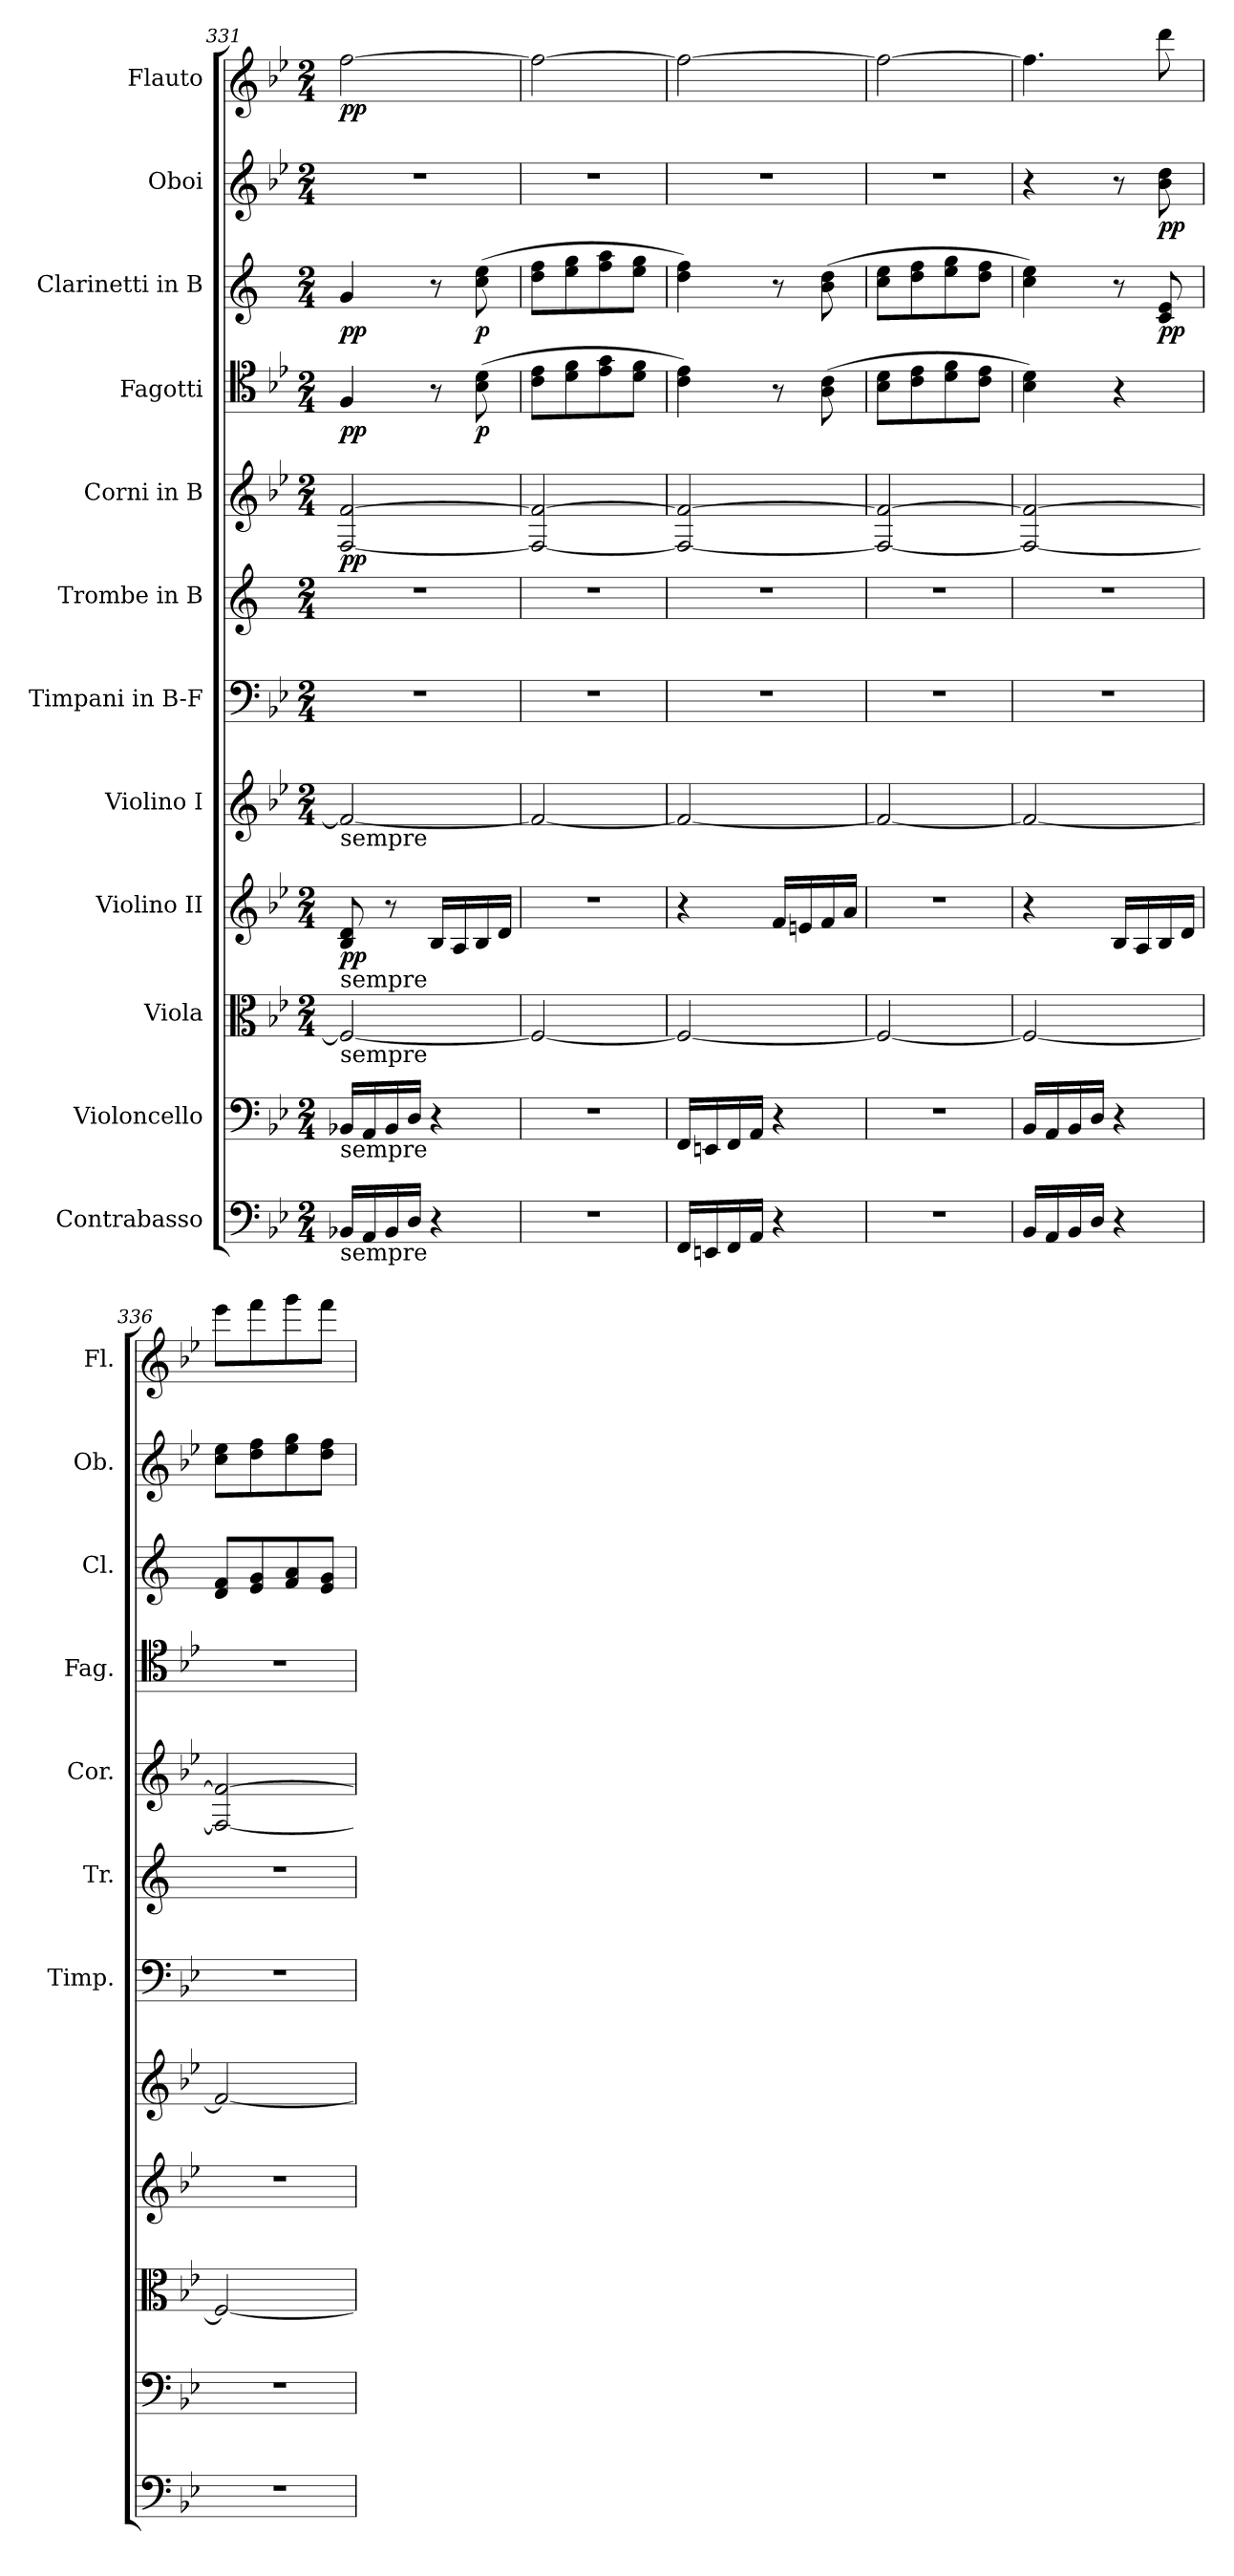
**kern	**kern	**kern	**kern	**dynam	**kern	**kern	**kern	**kern	**dynam	**kern	**dynam	**kern	**dynam	**kern	**dynam	**kern	**dynam
*part12	*part11	*part10	*part9	*part9	*part8	*part7	*part6	*part5	*part5	*part4	*part4	*part3	*part3	*part2	*part2	*part1	*part1
*staff12	*staff11	*staff10	*staff9	*staff9	*staff8	*staff7	*staff6	*staff5	*staff5	*staff4	*staff4	*staff3	*staff3	*staff2	*staff2	*staff1	*staff1
*I"Contrabasso	*I"Violoncello	*I"Viola	*I"Violino II	*	*I"Violino I	*I"Timpani in B-F	*I"Trombe in B	*I"Corni in B	*	*I"Fagotti	*	*I"Clarinetti in B	*	*I"Oboi	*	*I"Flauto	*
*	*	*	*	*	*	*I'Timp.	*I'Tr.	*I'Cor.	*	*I'Fag.	*	*I'Cl.	*	*I'Ob.	*	*I'Fl.	*
*clefF4	*clefF4	*clefC3	*clefG2	*	*clefG2	*clefF4	*clefG2	*clefG2	*	*clefC4	*	*clefG2	*	*clefG2	*	*clefG2	*
*ITrd7c12	*	*	*	*	*	*	*ITrd1c2	*ITrd8c14	*	*	*	*ITrd1c2	*	*	*	*	*
*k[b-e-]	*k[b-e-]	*k[b-e-]	*k[b-e-]	*	*k[b-e-]	*k[b-e-]	*k[b-e-]	*k[b-e-]	*	*k[b-e-]	*	*k[b-e-]	*	*k[b-e-]	*	*k[b-e-]	*
*M2/4	*M2/4	*M2/4	*M2/4	*	*M2/4	*M2/4	*M2/4	*M2/4	*	*M2/4	*	*M2/4	*	*M2/4	*	*M2/4	*
=331	=331	=331	=331	=331	=331	=331	=331	=331	=331	=331	=331	=331	=331	=331	=331	=331	=331
!	!	!	!	!	!LO:TX:b:t=sempre	!	!	!	!	!	!	!	!	!	!	!	!
!	!	!	!LO:TX:b:t=sempre	!	!	!	!	!	!	!	!	!	!	!	!	!	!
!	!	!LO:TX:b:t=sempre	!	!	!	!	!	!	!	!	!	!	!	!	!	!	!
!	!LO:TX:b:t=sempre	!	!	!	!	!	!	!	!	!	!	!	!	!	!	!	!
!LO:TX:b:t=sempre	!	!	!	!	!	!	!	!	!	!	!	!	!	!	!	!	!
!	!	!	!	!LO:DY:b	!	!	!	!	!LO:DY:b	!	!LO:DY:b	!	!LO:DY:b	!	!	!	!LO:DY:b
16BBB-X/LL	16BB-X/LL	2F/_	8B-/ 8d/	pp	2f/_	2r	2r	[2FF/ [2F/	pp	4F/	pp	4f/	pp	2r	.	[2ff\	pp
16AAA/	16AA/	.	.	.	.	.	.	.	.	.	.	.	.	.	.	.	.
16BBB-/	16BB-/	.	8r	.	.	.	.	.	.	.	.	.	.	.	.	.	.
16DD/JJ	16D/JJ	.	.	.	.	.	.	.	.	.	.	.	.	.	.	.	.
4r	4r	.	16B-/LL	.	.	.	.	.	.	8r	.	8r	.	.	.	.	.
.	.	.	16A/	.	.	.	.	.	.	.	.	.	.	.	.	.	.
!	!	!	!	!	!	!	!	!	!	!	!LO:DY:b	!	!LO:DY:b	!	!	!	!
.	.	.	16B-/	.	.	.	.	.	.	(8B-\ 8d\	p	(8b-\ 8dd\	p	.	.	.	.
.	.	.	16d/JJ	.	.	.	.	.	.	.	.	.	.	.	.	.	.
=332	=332	=332	=332	=332	=332	=332	=332	=332	=332	=332	=332	=332	=332	=332	=332	=332	=332
2r	2r	2F/_	2r	.	2f/_	2r	2r	2FF/_ 2F/_	.	8c\ 8e-\L	.	8cc\ 8ee-\L	.	2r	.	2ff\_	.
.	.	.	.	.	.	.	.	.	.	8d\ 8f\	.	8dd\ 8ff\	.	.	.	.	.
.	.	.	.	.	.	.	.	.	.	8e-\ 8g\	.	8ee-\ 8gg\	.	.	.	.	.
.	.	.	.	.	.	.	.	.	.	8d\ 8f\J	.	8dd\ 8ff\J	.	.	.	.	.
=333	=333	=333	=333	=333	=333	=333	=333	=333	=333	=333	=333	=333	=333	=333	=333	=333	=333
16FFF/LL	16FF/LL	2F/_	4r	.	2f/_	2r	2r	2FF/_ 2F/_	.	4c\ 4e-\)	.	4cc\ 4ee-\)	.	2r	.	2ff\_	.
16EEEn/	16EEn/	.	.	.	.	.	.	.	.	.	.	.	.	.	.	.	.
16FFF/	16FF/	.	.	.	.	.	.	.	.	.	.	.	.	.	.	.	.
16AAA/JJ	16AA/JJ	.	.	.	.	.	.	.	.	.	.	.	.	.	.	.	.
4r	4r	.	16f/LL	.	.	.	.	.	.	8r	.	8r	.	.	.	.	.
.	.	.	16en/	.	.	.	.	.	.	.	.	.	.	.	.	.	.
.	.	.	16f/	.	.	.	.	.	.	(8A\ 8c\	.	(8a\ 8cc\	.	.	.	.	.
.	.	.	16a/JJ	.	.	.	.	.	.	.	.	.	.	.	.	.	.
=334	=334	=334	=334	=334	=334	=334	=334	=334	=334	=334	=334	=334	=334	=334	=334	=334	=334
2r	2r	2F/_	2r	.	2f/_	2r	2r	2FF/_ 2F/_	.	8B-\ 8d\L	.	8b-\ 8dd\L	.	2r	.	2ff\_	.
.	.	.	.	.	.	.	.	.	.	8c\ 8e-\	.	8cc\ 8ee-\	.	.	.	.	.
.	.	.	.	.	.	.	.	.	.	8d\ 8f\	.	8dd\ 8ff\	.	.	.	.	.
.	.	.	.	.	.	.	.	.	.	8c\ 8e-\J	.	8cc\ 8ee-\J	.	.	.	.	.
!!LO:LB:g=z
=335	=335	=335	=335	=335	=335	=335	=335	=335	=335	=335	=335	=335	=335	=335	=335	=335	=335
16BBB-/LL	16BB-/LL	2F/_	4r	.	2f/_	2r	2r	2FF/_ 2F/_	.	4B-\ 4d\)	.	4b-\ 4dd\)	.	4r	.	4.ff\]	.
16AAA/	16AA/	.	.	.	.	.	.	.	.	.	.	.	.	.	.	.	.
16BBB-/	16BB-/	.	.	.	.	.	.	.	.	.	.	.	.	.	.	.	.
16DD/JJ	16D/JJ	.	.	.	.	.	.	.	.	.	.	.	.	.	.	.	.
4r	4r	.	16B-/LL	.	.	.	.	.	.	4r	.	8r	.	8r	.	.	.
.	.	.	16A/	.	.	.	.	.	.	.	.	.	.	.	.	.	.
!	!	!	!	!	!	!	!	!	!	!	!	!	!LO:DY:b	!	!LO:DY:b	!	!
.	.	.	16B-/	.	.	.	.	.	.	.	.	8B-/ 8d/	pp	8b-\ 8dd\	pp	8ddd\	.
.	.	.	16d/JJ	.	.	.	.	.	.	.	.	.	.	.	.	.	.
=336	=336	=336	=336	=336	=336	=336	=336	=336	=336	=336	=336	=336	=336	=336	=336	=336	=336
2r	2r	2F/_	2r	.	2f/_	2r	2r	2FF/_ 2F/_	.	2r	.	8c/ 8e-/L	.	8cc\ 8ee-\L	.	8eee-\L	.
.	.	.	.	.	.	.	.	.	.	.	.	8d/ 8f/	.	8dd\ 8ff\	.	8fff\	.
.	.	.	.	.	.	.	.	.	.	.	.	8e-/ 8g/	.	8ee-\ 8gg\	.	8ggg\	.
.	.	.	.	.	.	.	.	.	.	.	.	8d/ 8f/J	.	8dd\ 8ff\J	.	8fff\J	.
=	=	=	=	=	=	=	=	=	=	=	=	=	=	=	=	=	=
*-	*-	*-	*-	*-	*-	*-	*-	*-	*-	*-	*-	*-	*-	*-	*-	*-	*-
